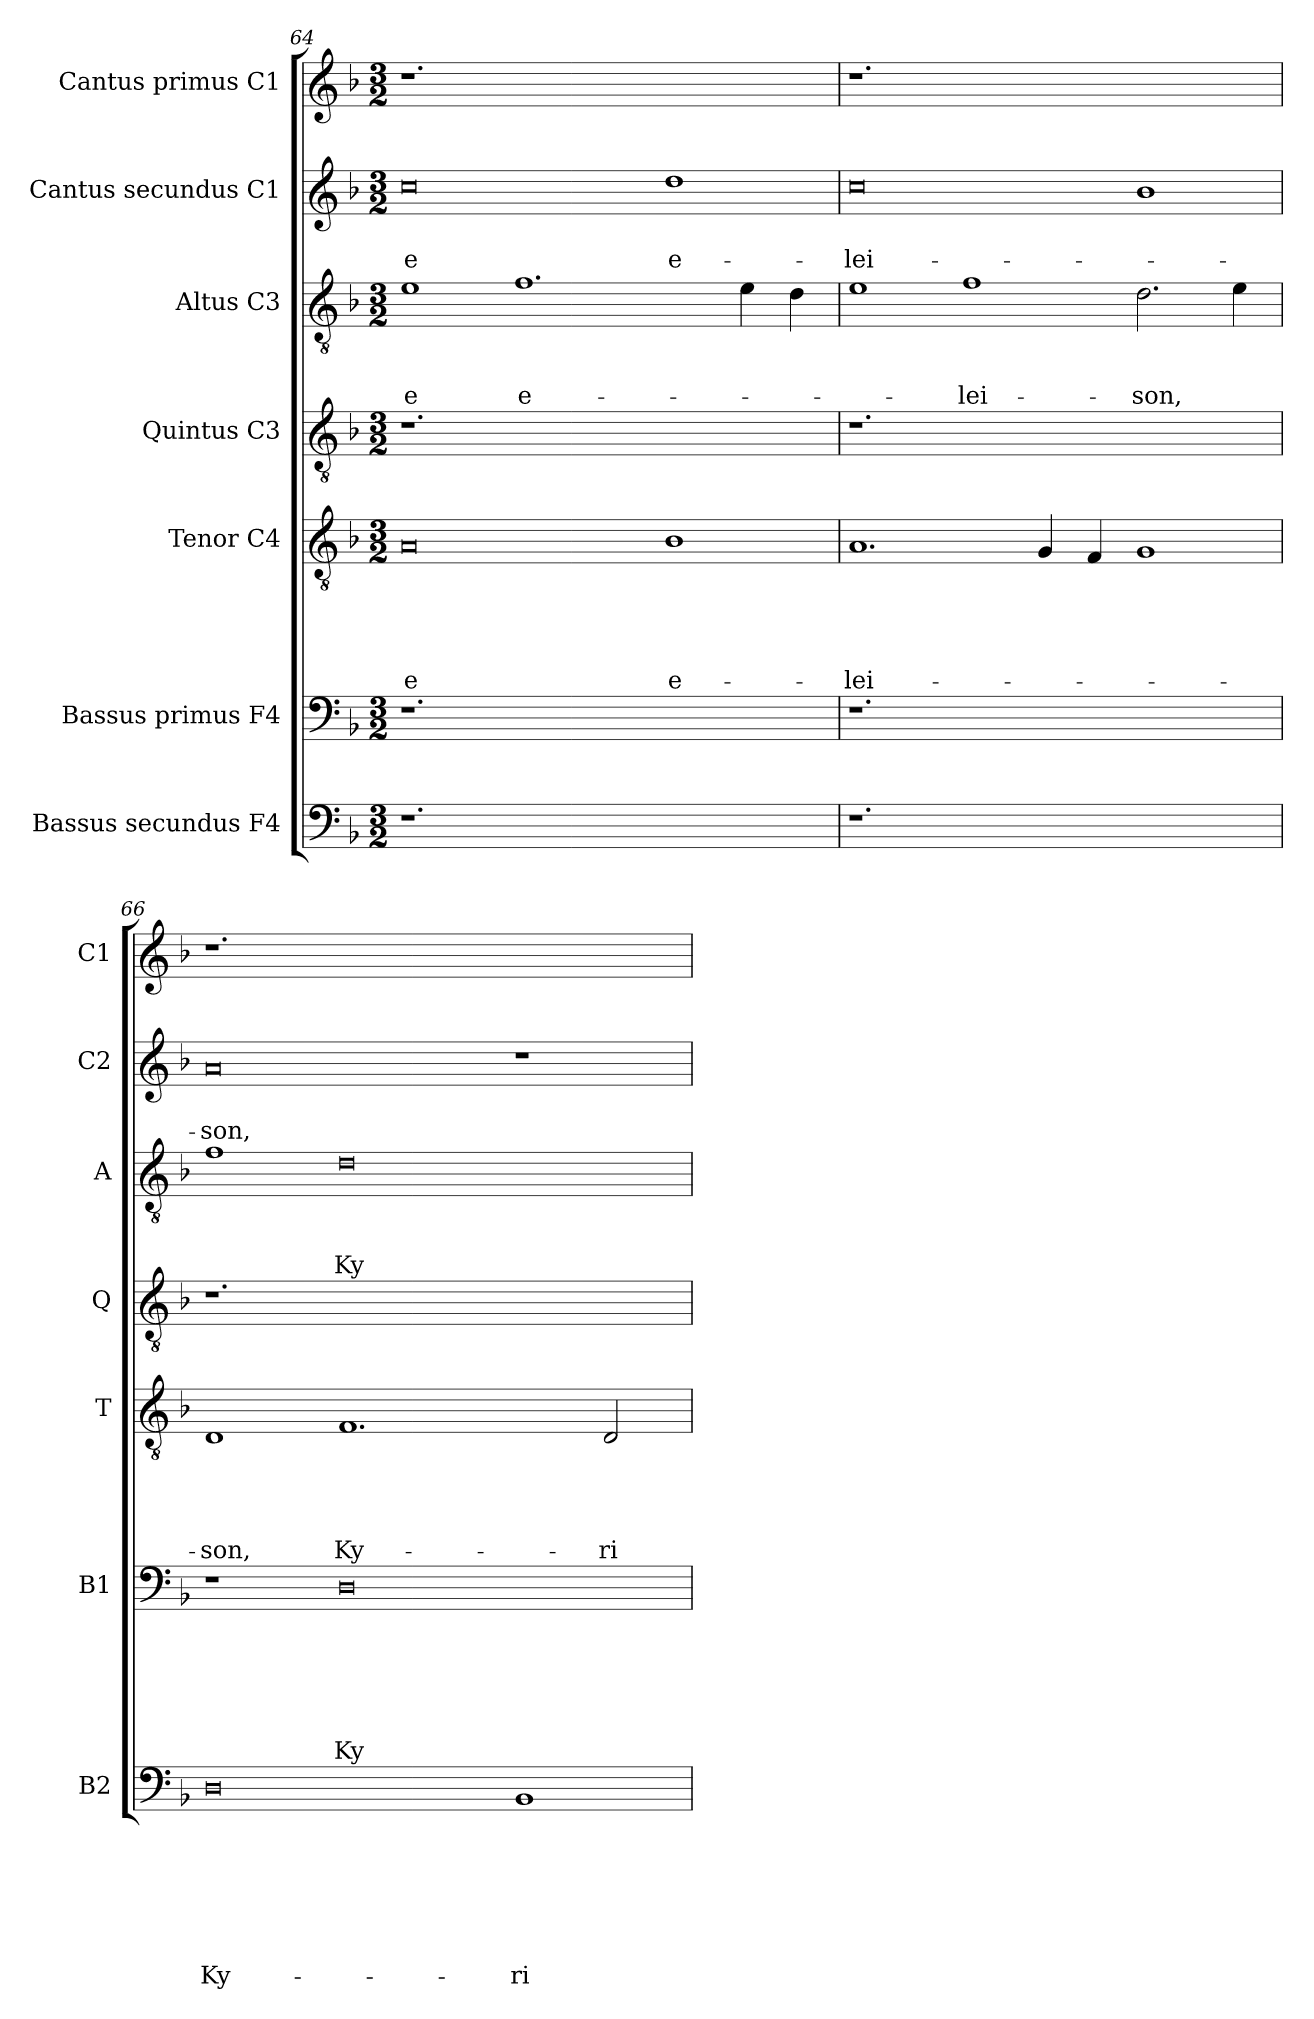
**kern	**text	**text	**text	**text	**text	**text	**text	**kern	**text	**text	**text	**text	**text	**text	**kern	**text	**text	**text	**text	**text	**kern	**kern	**text	**text	**text	**kern	**text	**text	**kern
*part7	*part7	*part7	*part7	*part7	*part7	*part7	*part7	*part6	*part6	*part6	*part6	*part6	*part6	*part6	*part5	*part5	*part5	*part5	*part5	*part5	*part4	*part3	*part3	*part3	*part3	*part2	*part2	*part2	*part1
*staff7	*staff7	*staff7	*staff7	*staff7	*staff7	*staff7	*staff7	*staff6	*staff6	*staff6	*staff6	*staff6	*staff6	*staff6	*staff5	*staff5	*staff5	*staff5	*staff5	*staff5	*staff4	*staff3	*staff3	*staff3	*staff3	*staff2	*staff2	*staff2	*staff1
*I"Bassus secundus F4	*	*	*	*	*	*	*	*I"Bassus primus F4	*	*	*	*	*	*	*I"Tenor C4	*	*	*	*	*	*I"Quintus C3	*I"Altus C3	*	*	*	*I"Cantus secundus C1	*	*	*I"Cantus  primus C1
*I'B2	*	*	*	*	*	*	*	*I'B1	*	*	*	*	*	*	*I'T	*	*	*	*	*	*I'Q	*I'A	*	*	*	*I'C2	*	*	*I'C1
*clefF4	*	*	*	*	*	*	*	*clefF4	*	*	*	*	*	*	*clefGv2	*	*	*	*	*	*clefGv2	*clefGv2	*	*	*	*clefG2	*	*	*clefG2
*k[b-]	*	*	*	*	*	*	*	*k[b-]	*	*	*	*	*	*	*k[b-]	*	*	*	*	*	*k[b-]	*k[b-]	*	*	*	*k[b-]	*	*	*k[b-]
*d:	*	*	*	*	*	*	*	*d:	*	*	*	*	*	*	*d:	*	*	*	*	*	*d:	*d:	*	*	*	*d:	*	*	*d:
*M3/2	*	*	*	*	*	*	*	*M3/2	*	*	*	*	*	*	*M3/2	*	*	*	*	*	*M3/2	*M3/2	*	*	*	*M3/2	*	*	*M3/2
=64	=64	=64	=64	=64	=64	=64	=64	=64	=64	=64	=64	=64	=64	=64	=64	=64	=64	=64	=64	=64	=64	=64	=64	=64	=64	=64	=64	=64	=64
!	!	!	!	!	!	!	!	!	!	!	!	!	!	!	!	!	!	!	!	!LO:LY:b	!	!	!	!	!LO:LY:b	!	!	!LO:LY:b	!
1.r	.	.	.	.	.	.	.	1.r	.	.	.	.	.	.	0A	.	.	.	.	-e	1.r	1e	.	.	-e	0cc	.	-e	1.r
!	!	!	!	!	!	!	!	!	!	!	!	!	!	!	!	!	!	!	!	!	!	!	!	!	!LO:LY:b	!	!	!	!
.	.	.	.	.	.	.	.	.	.	.	.	.	.	.	.	.	.	.	.	.	.	1.f	.	.	e-	.	.	.	.
1.ryy	.	.	.	.	.	.	.	1.ryy	.	.	.	.	.	.	.	.	.	.	.	.	1.ryy	.	.	.	.	.	.	.	1.ryy
!	!	!	!	!	!	!	!	!	!	!	!	!	!	!	!	!	!	!	!	!LO:LY:b	!	!	!	!	!	!	!	!LO:LY:b	!
.	.	.	.	.	.	.	.	.	.	.	.	.	.	.	1B-	.	.	.	.	e-	.	.	.	.	.	1dd	.	e-	.
.	.	.	.	.	.	.	.	.	.	.	.	.	.	.	.	.	.	.	.	.	.	4e\	.	.	.	.	.	.	.
.	.	.	.	.	.	.	.	.	.	.	.	.	.	.	.	.	.	.	.	.	.	4d\	.	.	.	.	.	.	.
=65	=65	=65	=65	=65	=65	=65	=65	=65	=65	=65	=65	=65	=65	=65	=65	=65	=65	=65	=65	=65	=65	=65	=65	=65	=65	=65	=65	=65	=65
!	!	!	!	!	!	!	!	!	!	!	!	!	!	!	!	!	!	!	!	!LO:LY:b	!	!	!	!	!	!	!	!LO:LY:b	!
1.r	.	.	.	.	.	.	.	1.r	.	.	.	.	.	.	1.A	.	.	.	.	-lei-	1.r	1e	.	.	.	0cc	.	-lei-	1.r
!	!	!	!	!	!	!	!	!	!	!	!	!	!	!	!	!	!	!	!	!	!	!	!	!	!LO:LY:b	!	!	!	!
.	.	.	.	.	.	.	.	.	.	.	.	.	.	.	.	.	.	.	.	.	.	1f	.	.	-lei-	.	.	.	.
1.ryy	.	.	.	.	.	.	.	1.ryy	.	.	.	.	.	.	4G/	.	.	.	.	.	1.ryy	.	.	.	.	.	.	.	1.ryy
.	.	.	.	.	.	.	.	.	.	.	.	.	.	.	4F/	.	.	.	.	.	.	.	.	.	.	.	.	.	.
!	!	!	!	!	!	!	!	!	!	!	!	!	!	!	!	!	!	!	!	!	!	!	!	!	!LO:LY:b	!	!	!	!
.	.	.	.	.	.	.	.	.	.	.	.	.	.	.	1G	.	.	.	.	.	.	2.d\	.	.	-son,	1b-	.	.	.
.	.	.	.	.	.	.	.	.	.	.	.	.	.	.	.	.	.	.	.	.	.	4e\	.	.	.	.	.	.	.
=66	=66	=66	=66	=66	=66	=66	=66	=66	=66	=66	=66	=66	=66	=66	=66	=66	=66	=66	=66	=66	=66	=66	=66	=66	=66	=66	=66	=66	=66
!	!	!	!	!	!	!	!LO:LY:b	!	!	!	!	!	!	!	!	!	!	!	!	!LO:LY:b	!	!	!	!	!	!	!	!LO:LY:b	!
0D	.	.	.	.	.	.	Ky-	1r	.	.	.	.	.	.	1D	.	.	.	.	-son,	1.r	1f	.	.	.	0a	.	-son,	1.r
!	!	!	!	!	!	!	!	!	!	!	!	!	!	!LO:LY:b	!	!	!	!	!	!LO:LY:b	!	!	!	!	!LO:LY:b	!	!	!	!
.	.	.	.	.	.	.	.	0D	.	.	.	.	.	Ky-	1.F	.	.	.	.	Ky-	.	0d	.	.	Ky-	.	.	.	.
.	.	.	.	.	.	.	.	.	.	.	.	.	.	.	.	.	.	.	.	.	1.ryy	.	.	.	.	.	.	.	1.ryy
!	!	!	!	!	!	!	!LO:LY:b	!	!	!	!	!	!	!	!	!	!	!	!	!	!	!	!	!	!	!	!	!	!
1BB-	.	.	.	.	.	.	-ri-	.	.	.	.	.	.	.	.	.	.	.	.	.	.	.	.	.	.	1r	.	.	.
!	!	!	!	!	!	!	!	!	!	!	!	!	!	!	!	!	!	!	!	!LO:LY:b	!	!	!	!	!	!	!	!	!
.	.	.	.	.	.	.	.	.	.	.	.	.	.	.	2D/	.	.	.	.	-ri-	.	.	.	.	.	.	.	.	.
=	=	=	=	=	=	=	=	=	=	=	=	=	=	=	=	=	=	=	=	=	=	=	=	=	=	=	=	=	=
*-	*-	*-	*-	*-	*-	*-	*-	*-	*-	*-	*-	*-	*-	*-	*-	*-	*-	*-	*-	*-	*-	*-	*-	*-	*-	*-	*-	*-	*-
